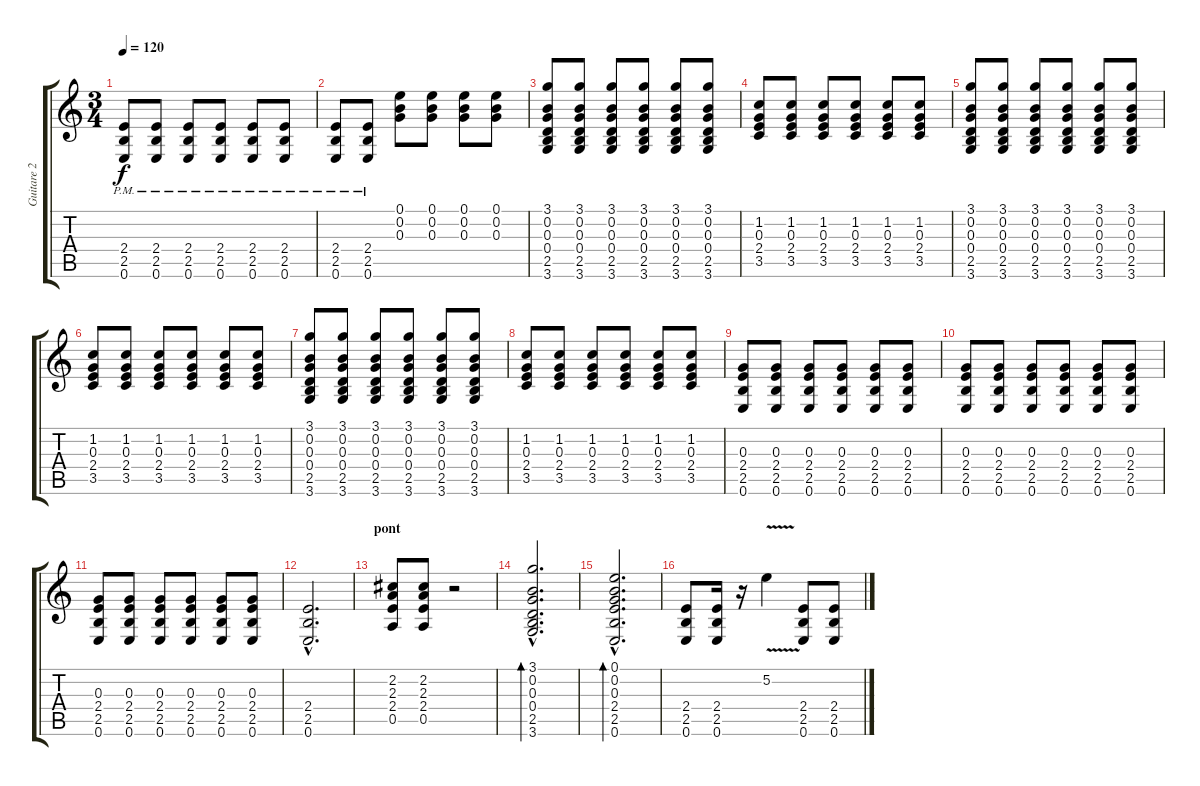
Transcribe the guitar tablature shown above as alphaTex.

\track ("Guitare 2" "Guitare 2") {instrument distortionguitar}
\staff {score tabs}
\tuning (E4 B3 G3 D3 A2 E2) {hide}
\ts (3 4)
\tempo 120
\clef g2
\ks c
(2.4{pm} 2.5{pm} 0.6{pm}).8{dy f} (2.4{pm} 2.5{pm} 0.6{pm}).8 (2.4{pm} 2.5{pm} 0.6{pm}).8 (2.4{pm} 2.5{pm} 0.6{pm}).8 (2.4{pm} 2.5{pm} 0.6{pm}).8 (2.4{pm} 2.5{pm} 0.6{pm}).8 |
(2.4{pm} 2.5{pm} 0.6{pm}).8 (2.4{pm} 2.5{pm} 0.6{pm}).8 (0.1 0.2 0.3).8 (0.1 0.2 0.3).8 (0.1 0.2 0.3).8 (0.1 0.2 0.3).8 |
(3.1 0.2 0.3 0.4 2.5 3.6).8 (3.1 0.2 0.3 0.4 2.5 3.6).8 (3.1 0.2 0.3 0.4 2.5 3.6).8 (3.1 0.2 0.3 0.4 2.5 3.6).8 (3.1 0.2 0.3 0.4 2.5 3.6).8 (3.1 0.2 0.3 0.4 2.5 3.6).8 |
(1.2 0.3 2.4 3.5).8 (1.2 0.3 2.4 3.5).8 (1.2 0.3 2.4 3.5).8 (1.2 0.3 2.4 3.5).8 (1.2 0.3 2.4 3.5).8 (1.2 0.3 2.4 3.5).8 |
(3.1 0.2 0.3 0.4 2.5 3.6).8 (3.1 0.2 0.3 0.4 2.5 3.6).8 (3.1 0.2 0.3 0.4 2.5 3.6).8 (3.1 0.2 0.3 0.4 2.5 3.6).8 (3.1 0.2 0.3 0.4 2.5 3.6).8 (3.1 0.2 0.3 0.4 2.5 3.6).8 |
(1.2 0.3 2.4 3.5).8 (1.2 0.3 2.4 3.5).8 (1.2 0.3 2.4 3.5).8 (1.2 0.3 2.4 3.5).8 (1.2 0.3 2.4 3.5).8 (1.2 0.3 2.4 3.5).8 |
(3.1 0.2 0.3 0.4 2.5 3.6).8 (3.1 0.2 0.3 0.4 2.5 3.6).8 (3.1 0.2 0.3 0.4 2.5 3.6).8 (3.1 0.2 0.3 0.4 2.5 3.6).8 (3.1 0.2 0.3 0.4 2.5 3.6).8 (3.1 0.2 0.3 0.4 2.5 3.6).8 |
(1.2 0.3 2.4 3.5).8 (1.2 0.3 2.4 3.5).8 (1.2 0.3 2.4 3.5).8 (1.2 0.3 2.4 3.5).8 (1.2 0.3 2.4 3.5).8 (1.2 0.3 2.4 3.5).8 |
(0.3 2.4 2.5 0.6).8 (0.3 2.4 2.5 0.6).8 (0.3 2.4 2.5 0.6).8 (0.3 2.4 2.5 0.6).8 (0.3 2.4 2.5 0.6).8 (0.3 2.4 2.5 0.6).8 |
(0.3 2.4 2.5 0.6).8 (0.3 2.4 2.5 0.6).8 (0.3 2.4 2.5 0.6).8 (0.3 2.4 2.5 0.6).8 (0.3 2.4 2.5 0.6).8 (0.3 2.4 2.5 0.6).8 |
(0.3 2.4 2.5 0.6).8 (0.3 2.4 2.5 0.6).8 (0.3 2.4 2.5 0.6).8 (0.3 2.4 2.5 0.6).8 (0.3 2.4 2.5 0.6).8 (0.3 2.4 2.5 0.6).8 |
(2.4{hac} 2.5{hac} 0.6{hac}).2{d} |
\section ("" "pont ")
(2.2 2.3 2.4 0.5).8 (2.2 2.3 2.4 0.5).8 r.2 |
(3.1{hac} 0.2{hac} 0.3{hac} 0.4{hac} 2.5{hac} 3.6{hac}).2{d bd 240} |
(0.1{hac} 0.2{hac} 0.3{hac} 2.4{hac} 2.5{hac} 0.6{hac}).2{d bd 240} |
(2.4 2.5 0.6).8 (2.4 2.5 0.6).16 r.16 5.2{v}.4 (2.4 2.5 0.6).8 (2.4 2.5 0.6).8
